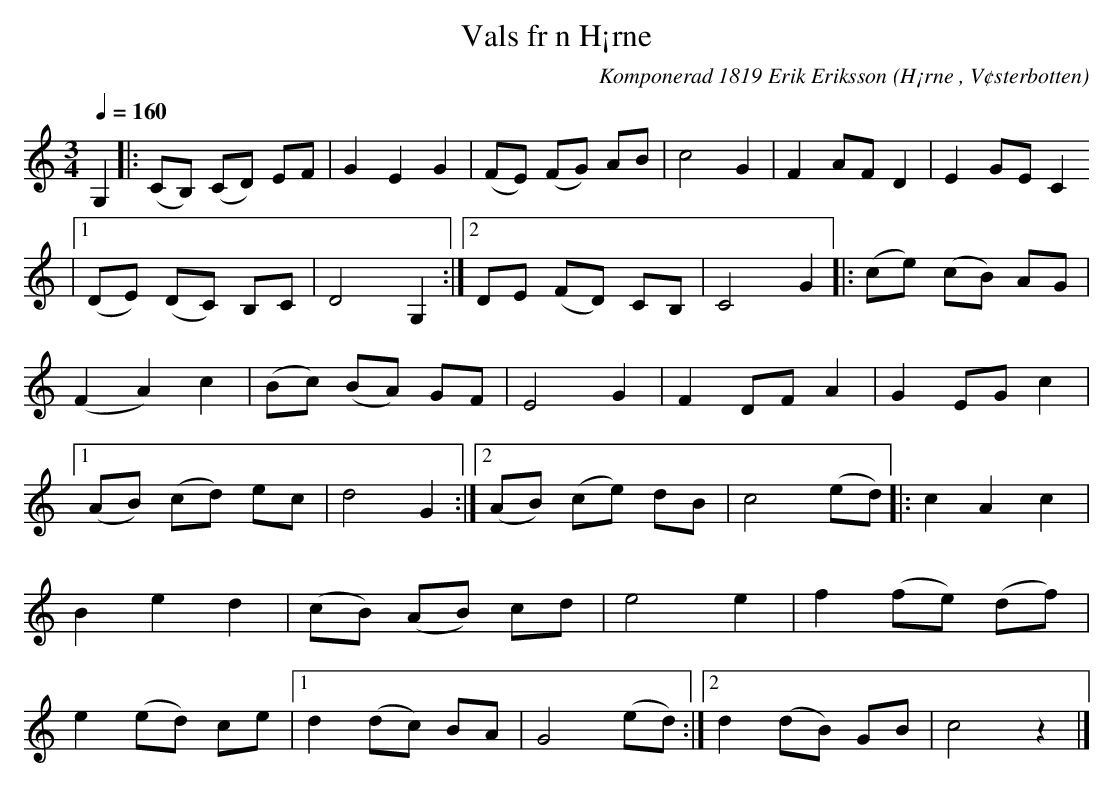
X:1
T:Vals fr n H¡rne
O:H¡rne , V¢sterbotten
M:3/4
L:1/8
C:Komponerad 1819 Erik Eriksson
K:C
Q:1/4=160
G,2|: (CB,) (CD) EF| G2 E2 G2 | (FE) (FG) AB | c4 G2 | F2 AF D2 | E2 GE C2
|1 (DE) (DC) B,C | D4 G,2:|2 DE (FD) CB,|C4 G2|: (ce) (cB) AG | (F2 A2) c2 | (Bc) (BA) GF | E4 G2 | F2 DF A2 | G2 EG c2 |1 (AB) (cd) ec | d4 G2 :|2 (AB) (ce) dB | c4 (ed) |: c2 A2 c2 | B2 e2 d2| (cB) (AB) cd | e4 e2| f2 (fe) (df)| e2 (ed) ce|1 d2 (dc) BA | G4 (ed) :|2 d2 (dB) GB | c4 z2|]
